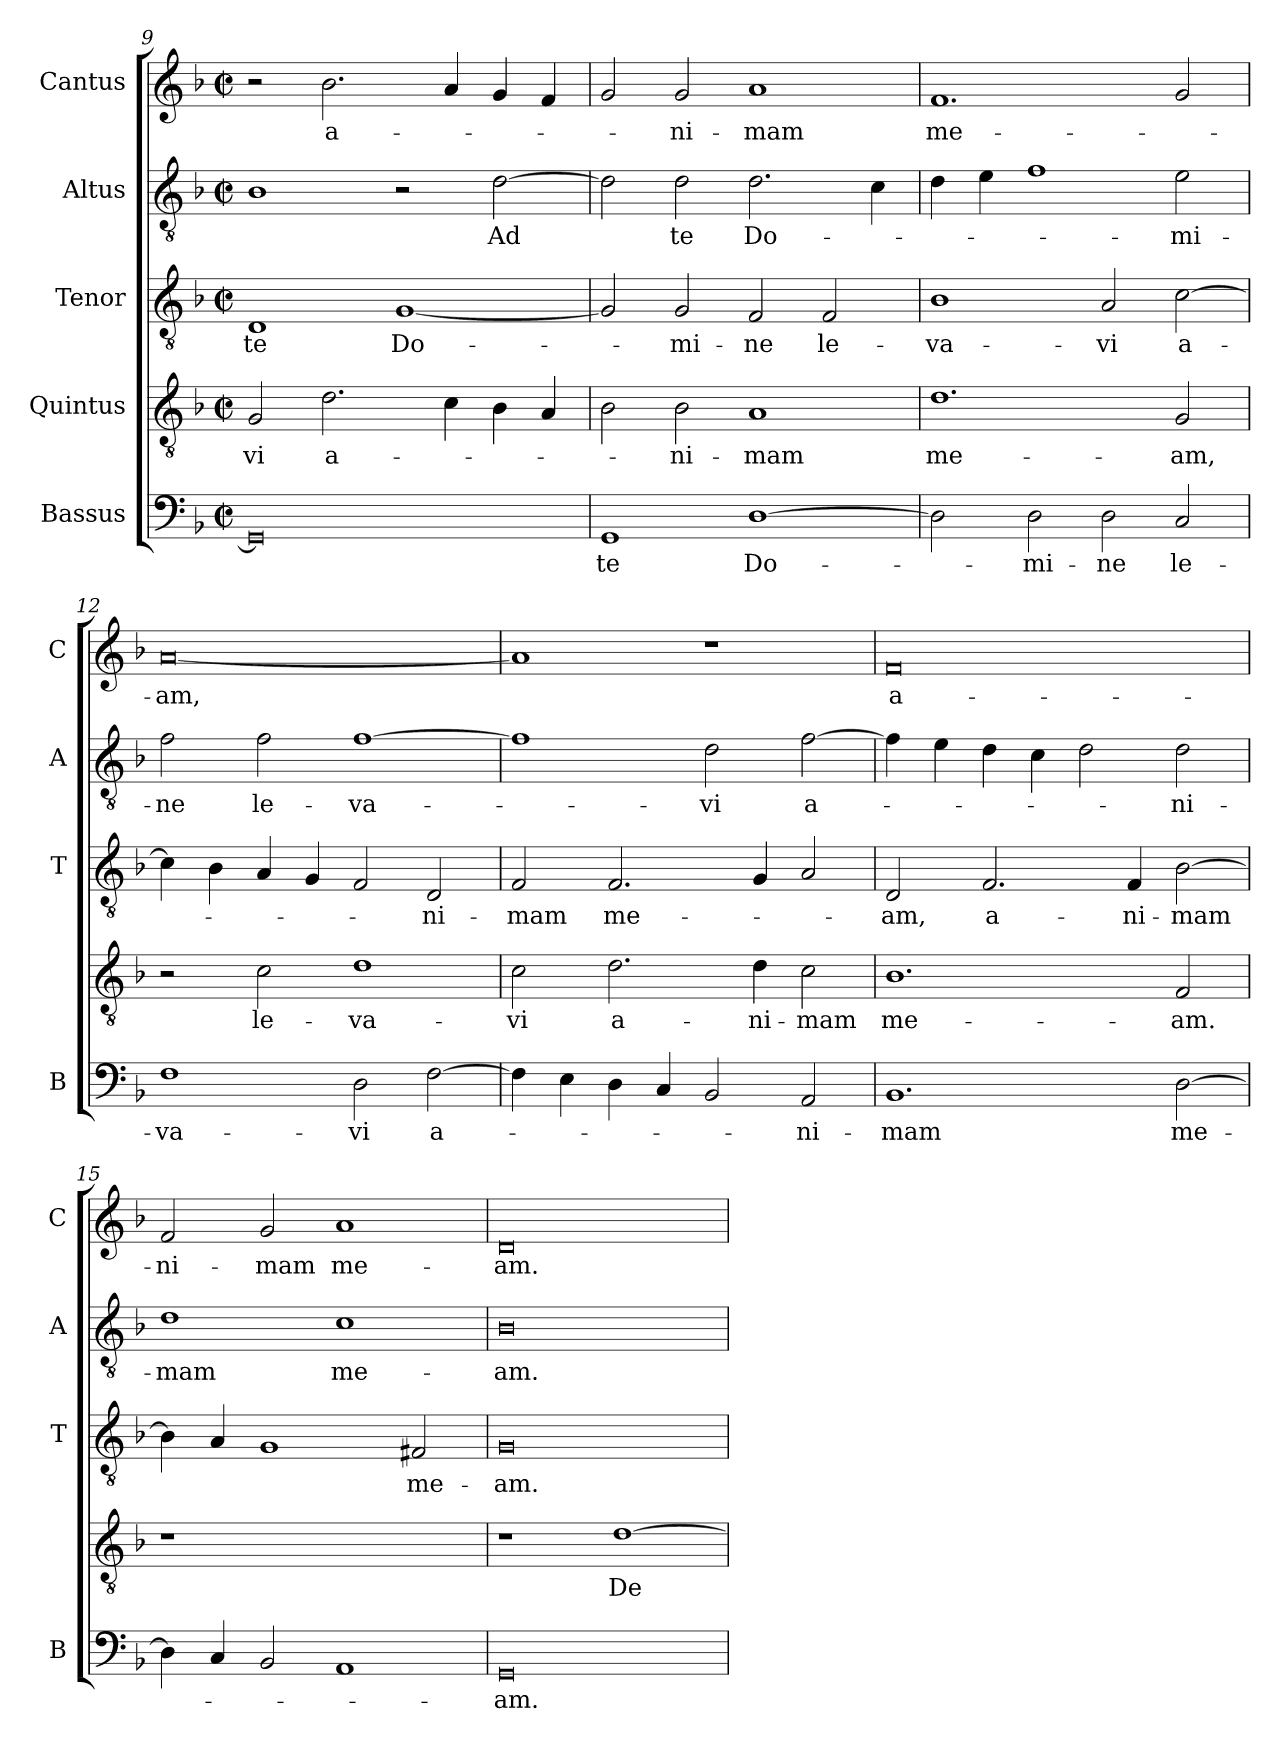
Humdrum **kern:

**kern	**text	**kern	**text	**kern	**text	**kern	**text	**kern	**text
*part5	*part5	*part4	*part4	*part3	*part3	*part2	*part2	*part1	*part1
*staff5	*staff5	*staff4	*staff4	*staff3	*staff3	*staff2	*staff2	*staff1	*staff1
*I"Bassus	*	*I"Quintus	*	*I"Tenor	*	*I"Altus	*	*I"Cantus	*
*I'B	*	*	*	*I'T	*	*I'A	*	*I'C	*
*clefF4	*	*clefGv2	*	*clefGv2	*	*clefGv2	*	*clefG2	*
*k[b-]	*	*k[b-]	*	*k[b-]	*	*k[b-]	*	*k[b-]	*
*F:	*	*F:	*	*F:	*	*F:	*	*F:	*
*M2/2	*	*M2/2	*	*M2/2	*	*M2/2	*	*M2/2	*
*met(c|)	*	*met(c|)	*	*met(c|)	*	*met(c|)	*	*met(c|)	*
=9	=9	=9	=9	=9	=9	=9	=9	=9	=9
!	!	!	!LO:LY:b	!	!LO:LY:b	!	!	!	!
0GG]	.	2G/	-vi	1D	te	1B-	.	2r	.
!	!	!	!LO:LY:b	!	!	!	!	!	!LO:LY:b
.	.	2.d\	a-	.	.	.	.	2.b-\	a-
!	!	!	!	!	!LO:LY:b	!	!	!	!
.	.	.	.	[1G	Do-	2r	.	.	.
.	.	4c\	.	.	.	.	.	4a/	.
!	!	!	!	!	!	!	!LO:LY:b	!	!
.	.	4B-\	.	.	.	[2d\	Ad	4g/	.
.	.	4A/	.	.	.	.	.	4f/	.
!!LO:PB:g=z
=10	=10	=10	=10	=10	=10	=10	=10	=10	=10
!	!LO:LY:b	!	!	!	!	!	!	!	!
1GG	te	2B-\	.	2G/]	.	2d\]	.	2g/	.
!	!	!	!LO:LY:b	!	!LO:LY:b	!	!LO:LY:b	!	!LO:LY:b
.	.	2B-\	-ni-	2G/	-mi-	2d\	te	2g/	-ni-
!	!LO:LY:b	!	!LO:LY:b	!	!LO:LY:b	!	!LO:LY:b	!	!LO:LY:b
[1D	Do-	1A	-mam	2F/	-ne	2.d\	Do-	1a	-mam
!	!	!	!	!	!LO:LY:b	!	!	!	!
.	.	.	.	2F/	le-	.	.	.	.
.	.	.	.	.	.	4c\	.	.	.
=11	=11	=11	=11	=11	=11	=11	=11	=11	=11
!	!	!	!LO:LY:b	!	!LO:LY:b	!	!	!	!LO:LY:b
2D\]	.	1.d	me-	1B-	-va-	4d\	.	1.f	me-
.	.	.	.	.	.	4e\	.	.	.
!	!LO:LY:b	!	!	!	!	!	!	!	!
2D\	-mi-	.	.	.	.	1f	.	.	.
!	!LO:LY:b	!	!	!	!LO:LY:b	!	!	!	!
2D\	-ne	.	.	2A/	-vi	.	.	.	.
!	!LO:LY:b	!	!LO:LY:b	!	!LO:LY:b	!	!LO:LY:b	!	!
2C/	le-	2G/	-am,	[2c\	a-	2e\	-mi-	2g/	.
=12	=12	=12	=12	=12	=12	=12	=12	=12	=12
!	!LO:LY:b	!	!	!	!	!	!LO:LY:b	!	!LO:LY:b
1F	-va-	2r	.	4c\]	.	2f\	-ne	[0a	-am,
.	.	.	.	4B-\	.	.	.	.	.
!	!	!	!LO:LY:b	!	!	!	!LO:LY:b	!	!
.	.	2c\	le-	4A/	.	2f\	le-	.	.
.	.	.	.	4G/	.	.	.	.	.
!	!LO:LY:b	!	!LO:LY:b	!	!	!	!LO:LY:b	!	!
2D\	-vi	1d	-va-	2F/	.	[1f	-va-	.	.
!	!LO:LY:b	!	!	!	!LO:LY:b	!	!	!	!
[2F\	a-	.	.	2D/	-ni-	.	.	.	.
=13	=13	=13	=13	=13	=13	=13	=13	=13	=13
!	!	!	!LO:LY:b	!	!LO:LY:b	!	!	!	!
4F\]	.	2c\	-vi	2F/	-mam	1f]	.	1a]	.
4E\	.	.	.	.	.	.	.	.	.
!	!	!	!LO:LY:b	!	!LO:LY:b	!	!	!	!
4D\	.	2.d\	a-	2.F/	me-	.	.	.	.
4C/	.	.	.	.	.	.	.	.	.
!	!	!	!	!	!	!	!LO:LY:b	!	!
2BB-/	.	.	.	.	.	2d\	-vi	1r	.
!	!	!	!LO:LY:b	!	!	!	!	!	!
.	.	4d\	-ni-	4G/	.	.	.	.	.
!	!LO:LY:b	!	!LO:LY:b	!	!	!	!LO:LY:b	!	!
2AA/	-ni-	2c\	-mam	2A/	.	[2f\	a-	.	.
!!LO:LB:g=z
=14	=14	=14	=14	=14	=14	=14	=14	=14	=14
!	!LO:LY:b	!	!LO:LY:b	!	!LO:LY:b	!	!	!	!LO:LY:b
1.BB-	-mam	1.B-	me-	2D/	-am,	4f\]	.	0f	a-
.	.	.	.	.	.	4e\	.	.	.
!	!	!	!	!	!LO:LY:b	!	!	!	!
.	.	.	.	2.F/	a-	4d\	.	.	.
.	.	.	.	.	.	4c\	.	.	.
.	.	.	.	.	.	2d\	.	.	.
!	!	!	!	!	!LO:LY:b	!	!	!	!
.	.	.	.	4F/	-ni-	.	.	.	.
!	!LO:LY:b	!	!LO:LY:b	!	!LO:LY:b	!	!LO:LY:b	!	!
[2D\	me-	2F/	-am.	[2B-\	-mam	2d\	-ni-	.	.
=15	=15	=15	=15	=15	=15	=15	=15	=15	=15
!	!	!	!	!	!	!	!LO:LY:b	!	!LO:LY:b
4D\]	.	1r	.	4B-\]	.	1d	-mam	2f/	-ni-
4C/	.	.	.	4A/	.	.	.	.	.
!	!	!	!	!	!	!	!	!	!LO:LY:b
2BB-/	.	.	.	1G	.	.	.	2g/	-mam
!	!	!	!	!	!	!	!LO:LY:b	!	!LO:LY:b
1AA	.	1ryy	.	.	.	1c	me-	1a	me-
!	!	!	!	!	!LO:LY:b	!	!	!	!
.	.	.	.	2F#X/	me-	.	.	.	.
=16	=16	=16	=16	=16	=16	=16	=16	=16	=16
!	!LO:LY:b	!	!	!	!LO:LY:b	!	!LO:LY:b	!	!LO:LY:b
0GG	-am.	1r	.	0G	-am.	0B-	-am.	0d	-am.
!	!	!	!LO:LY:b	!	!	!	!	!	!
.	.	[1d	De-	.	.	.	.	.	.
=	=	=	=	=	=	=	=	=	=
*-	*-	*-	*-	*-	*-	*-	*-	*-	*-
